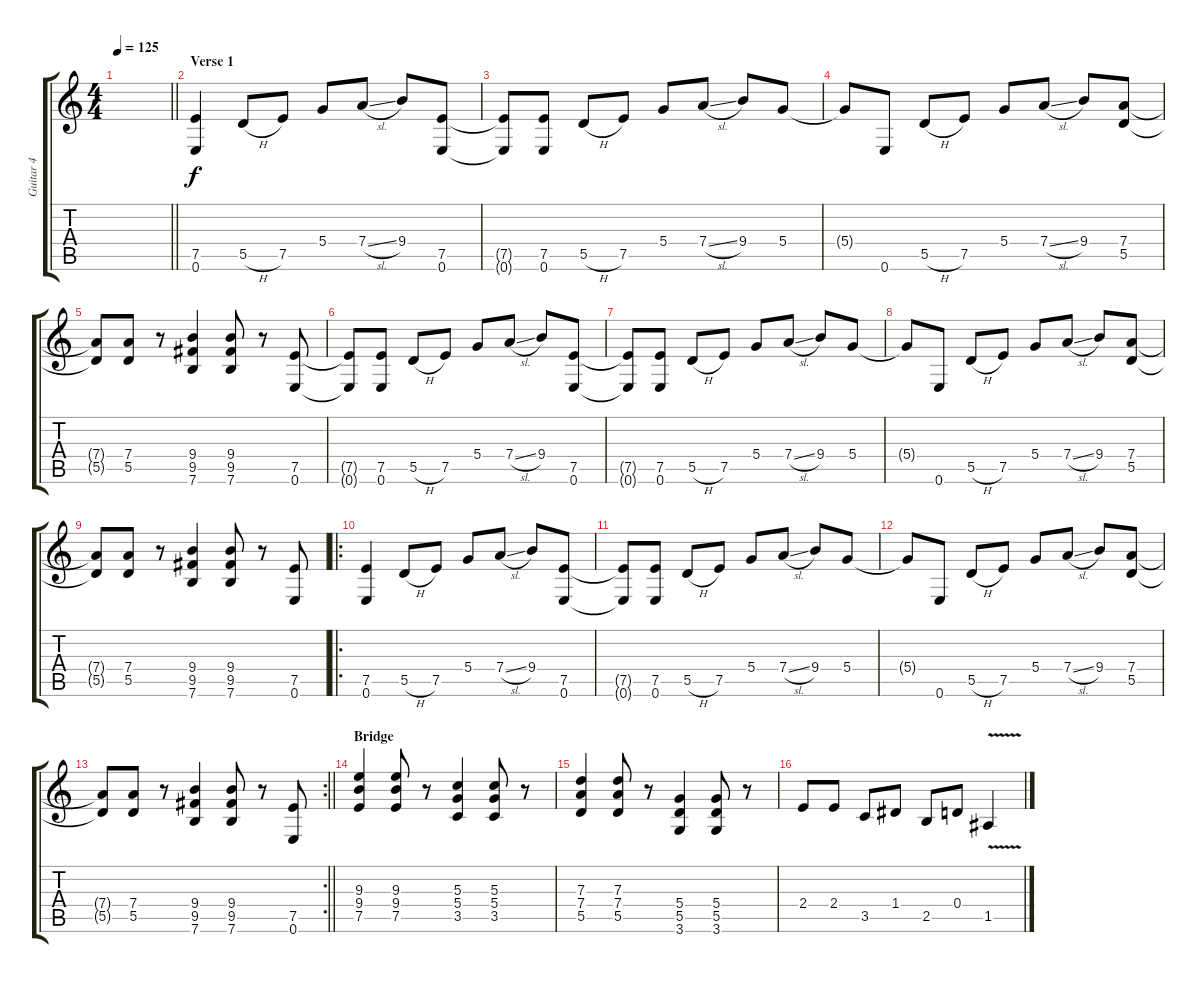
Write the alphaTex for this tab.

\track ("Guitar 4" "Guitar 4") {instrument distortionguitar}
\staff {score tabs}
\tuning (E4 B3 G3 D3 A2 E2) {hide}
\ts (4 4)
\tempo 125
\clef g2
\barLineRight lightlight
\ks c
|
\section ("" "Verse 1")
(7.5 0.6).4 5.5{h}.8 7.5.8 5.4.8 7.4{sl}.8 9.4.8 (7.5 0.6).8 |
(7.5{t} 0.6{t}).8 (7.5 0.6).8 5.5{h}.8 7.5.8 5.4.8 7.4{sl}.8 9.4.8 5.4.8 |
5.4{t}.8 0.6.8 5.5{h}.8 7.5.8 5.4.8 7.4{sl}.8 9.4.8 (7.4 5.5).8 |
(7.4{t} 5.5{t}).8 (7.4 5.5).8 r.8 (9.4 9.5 7.6).4 (9.4 9.5 7.6).8 r.8 (7.5 0.6).8 |
(7.5{t} 0.6{t}).8 (7.5 0.6).8 5.5{h}.8 7.5.8 5.4.8 7.4{sl}.8 9.4.8 (7.5 0.6).8 |
(7.5{t} 0.6{t}).8 (7.5 0.6).8 5.5{h}.8 7.5.8 5.4.8 7.4{sl}.8 9.4.8 5.4.8 |
5.4{t}.8 0.6.8 5.5{h}.8 7.5.8 5.4.8 7.4{sl}.8 9.4.8 (7.4 5.5).8 |
(7.4{t} 5.5{t}).8 (7.4 5.5).8 r.8 (9.4 9.5 7.6).4 (9.4 9.5 7.6).8 r.8 (7.5 0.6).8 |
\ro
(7.5 0.6).4 5.5{h}.8 7.5.8 5.4.8 7.4{sl}.8 9.4.8 (7.5 0.6).8 |
(7.5{t} 0.6{t}).8 (7.5 0.6).8 5.5{h}.8 7.5.8 5.4.8 7.4{sl}.8 9.4.8 5.4.8 |
5.4{t}.8 0.6.8 5.5{h}.8 7.5.8 5.4.8 7.4{sl}.8 9.4.8 (7.4 5.5).8 |
\rc 2
\barLineRight lightlight
(7.4{t} 5.5{t}).8 (7.4 5.5).8 r.8 (9.4 9.5 7.6).4 (9.4 9.5 7.6).8 r.8 (7.5 0.6).8 |
\section ("" "Bridge")
(9.3 9.4 7.5).4 (9.3 9.4 7.5).8 r.8 (5.3 5.4 3.5).4 (5.3 5.4 3.5).8 r.8 |
(7.3 7.4 5.5).4 (7.3 7.4 5.5).8 r.8 (5.4 5.5 3.6).4 (5.4 5.5 3.6).8 r.8 |
2.4.8 2.4.8 3.5.8 1.4.8 2.5.8 0.4.8 1.5{v}.4
